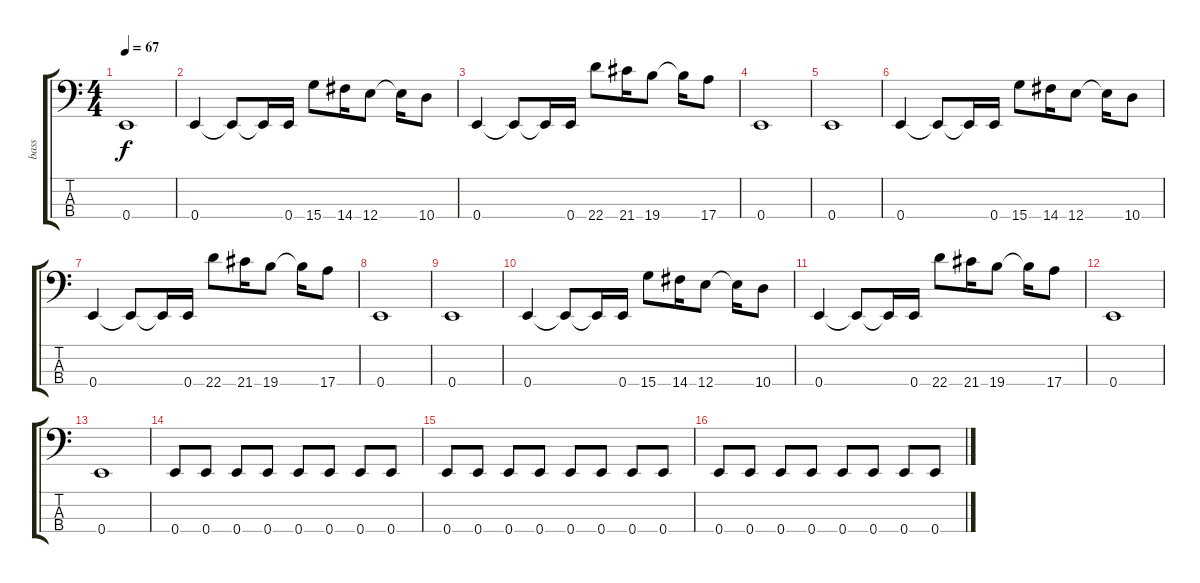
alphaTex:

\track ("bass" "bass") {instrument electricbassfinger}
\staff {score tabs}
\tuning (G2 D2 A1 E1) {hide}
\ts (4 4)
\tempo 67
\clef f4
\ks c
0.4.1{dy f} |
0.4.4 0.4{t}.8 0.4{t}.16 0.4.16 15.4.8 14.4.16 12.4.8 12.4{t}.16 10.4.8 |
0.4.4 0.4{t}.8 0.4{t}.16 0.4.16 22.4.8 21.4.16 19.4.8 19.4{t}.16 17.4.8 |
0.4.1 |
0.4.1 |
0.4.4 0.4{t}.8 0.4{t}.16 0.4.16 15.4.8 14.4.16 12.4.8 12.4{t}.16 10.4.8 |
0.4.4 0.4{t}.8 0.4{t}.16 0.4.16 22.4.8 21.4.16 19.4.8 19.4{t}.16 17.4.8 |
0.4.1 |
0.4.1 |
0.4.4 0.4{t}.8 0.4{t}.16 0.4.16 15.4.8 14.4.16 12.4.8 12.4{t}.16 10.4.8 |
0.4.4 0.4{t}.8 0.4{t}.16 0.4.16 22.4.8 21.4.16 19.4.8 19.4{t}.16 17.4.8 |
0.4.1 |
0.4.1 |
0.4.8 0.4.8 0.4.8 0.4.8 0.4.8 0.4.8 0.4.8 0.4.8 |
0.4.8 0.4.8 0.4.8 0.4.8 0.4.8 0.4.8 0.4.8 0.4.8 |
0.4.8 0.4.8 0.4.8 0.4.8 0.4.8 0.4.8 0.4.8 0.4.8
